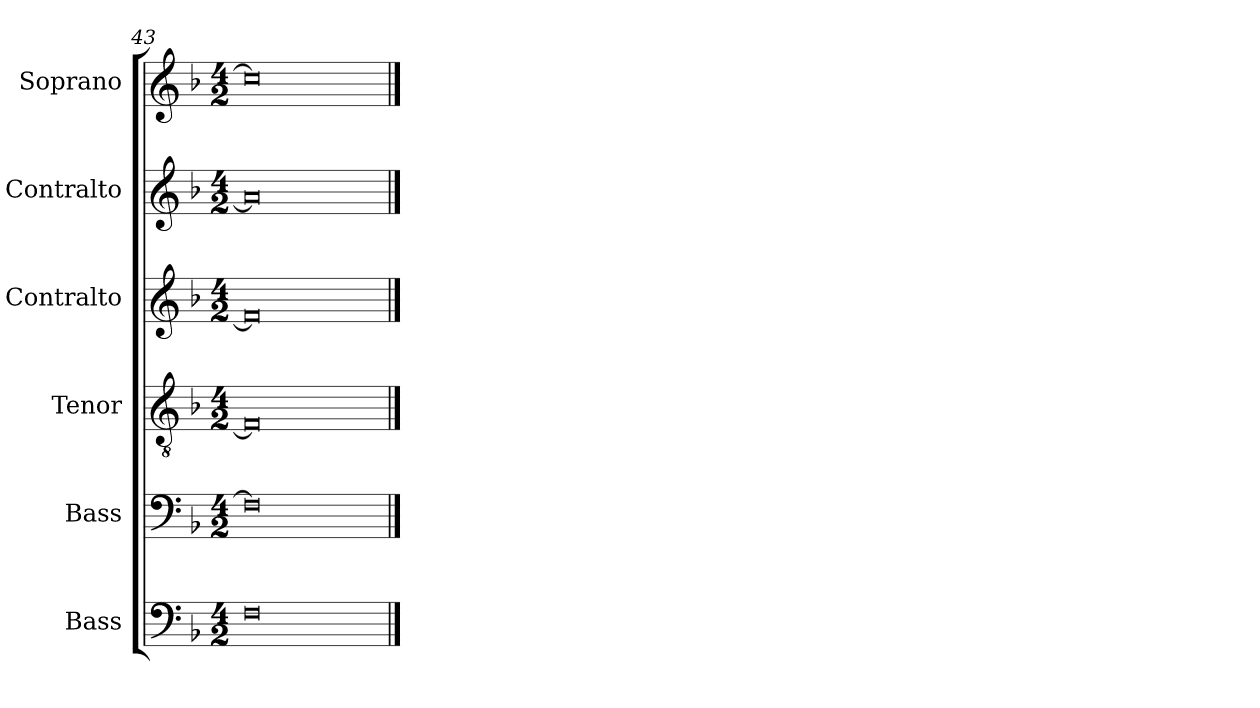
**kern	**kern	**kern	**kern	**kern	**kern
*part6	*part5	*part4	*part3	*part2	*part1
*staff6	*staff5	*staff4	*staff3	*staff2	*staff1
*I"Bass	*I"Bass	*I"Tenor	*I"Contralto	*I"Contralto	*I"Soprano
*I'B	*I'B	*I'T	*I'A	*I'A	*I'S
*clefF4	*clefF4	*clefGv2	*clefG2	*clefG2	*clefG2
*k[b-]	*k[b-]	*k[b-]	*k[b-]	*k[b-]	*k[b-]
*F:ion	*F:ion	*F:ion	*F:ion	*F:ion	*F:ion
*M4/2	*M4/2	*M4/2	*M4/2	*M4/2	*M4/2
=43	=43	=43	=43	=43	=43
0F	0F]	0F]	0f]	0a]	0cc]
==	==	==	==	==	==
*-	*-	*-	*-	*-	*-
